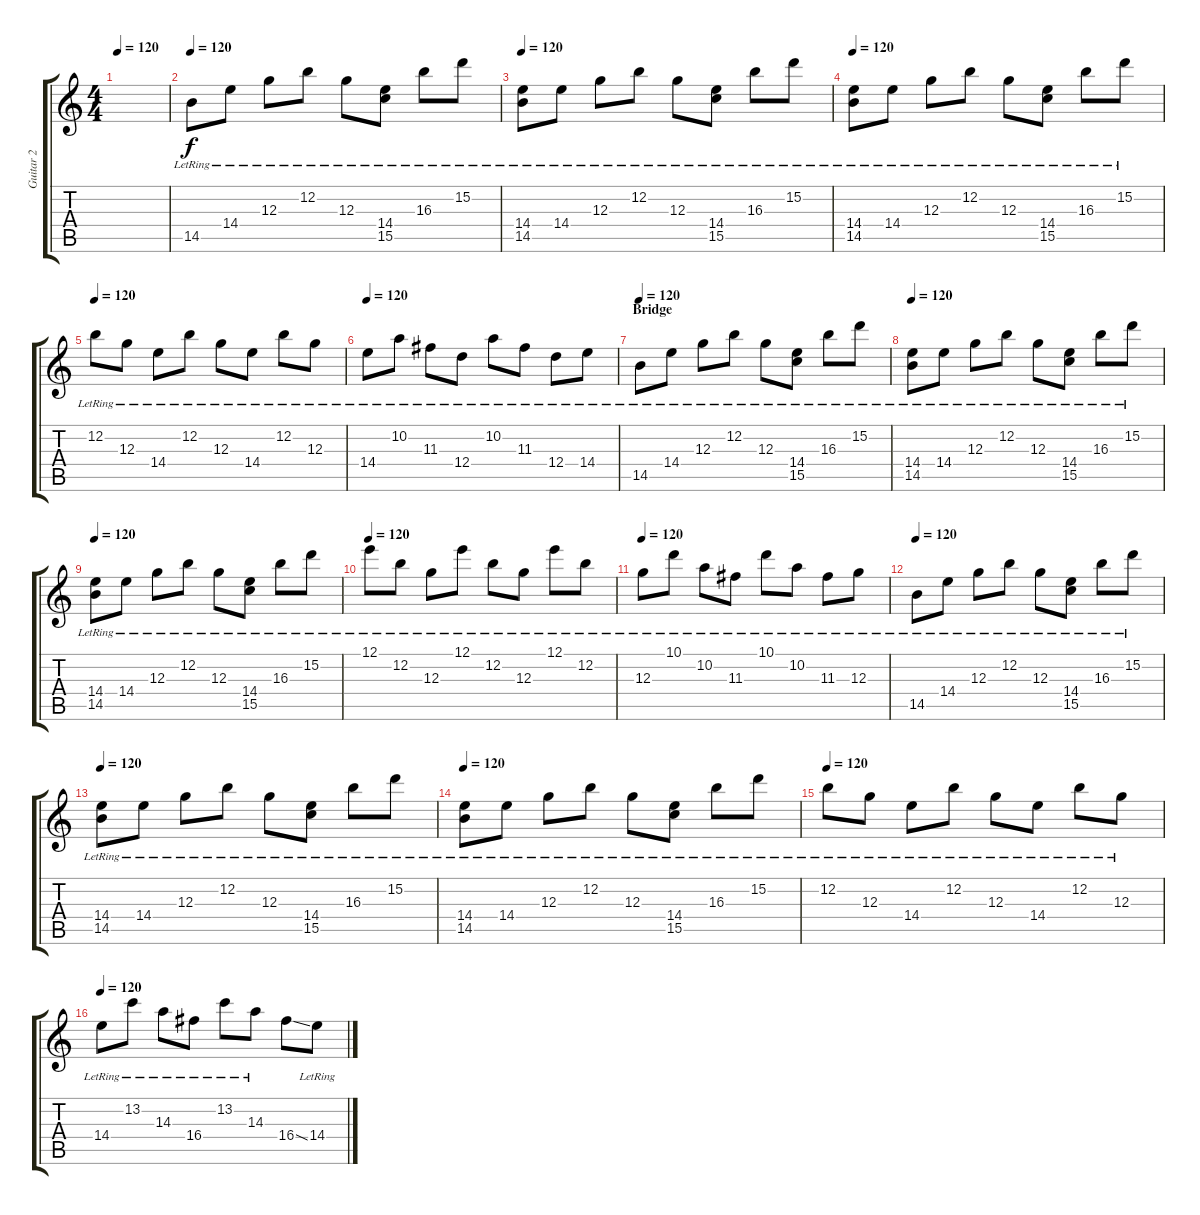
\track ("Guitar 2" "Guitar 2") {instrument electricguitarclean}
\staff {score tabs}
\tuning (E4 B3 G3 D3 A2 E2) {hide}
\ts (4 4)
\tempo 120
\clef g2
\ks c
|
\tempo 120
14.5{lr}.8 14.4{lr}.8 12.3{lr}.8 12.2{lr}.8 12.3{lr}.8 (14.4{lr} 15.5{lr}).8 16.3{lr}.8 15.2{lr}.8 |
\tempo 120
(14.4{lr} 14.5{lr}).8 14.4{lr}.8 12.3{lr}.8 12.2{lr}.8 12.3{lr}.8 (14.4{lr} 15.5{lr}).8 16.3{lr}.8 15.2{lr}.8 |
\tempo 120
(14.4{lr} 14.5{lr}).8 14.4{lr}.8 12.3{lr}.8 12.2{lr}.8 12.3{lr}.8 (14.4{lr} 15.5{lr}).8 16.3{lr}.8 15.2{lr}.8 |
\tempo 120
12.2{lr}.8 12.3{lr}.8 14.4{lr}.8 12.2{lr}.8 12.3{lr}.8 14.4{lr}.8 12.2{lr}.8 12.3{lr}.8 |
\tempo 120
14.4{lr}.8 10.2{lr}.8 11.3{lr}.8 12.4{lr}.8 10.2{lr}.8 11.3{lr}.8 12.4{lr}.8 14.4{lr}.8 |
\section ("" "Bridge")
\tempo 120
14.5{lr}.8{volume 16} 14.4{lr}.8 12.3{lr}.8 12.2{lr}.8 12.3{lr}.8 (14.4{lr} 15.5{lr}).8 16.3{lr}.8 15.2{lr}.8 |
\tempo 120
(14.4{lr} 14.5{lr}).8 14.4{lr}.8 12.3{lr}.8 12.2{lr}.8 12.3{lr}.8 (14.4{lr} 15.5{lr}).8 16.3{lr}.8 15.2{lr}.8 |
\tempo 120
(14.4{lr} 14.5{lr}).8 14.4{lr}.8 12.3{lr}.8 12.2{lr}.8 12.3{lr}.8 (14.4{lr} 15.5{lr}).8 16.3{lr}.8 15.2{lr}.8 |
\tempo 120
12.1{lr}.8 12.2{lr}.8 12.3{lr}.8 12.1{lr}.8 12.2{lr}.8 12.3{lr}.8 12.1{lr}.8 12.2{lr}.8 |
\tempo 120
12.3{lr}.8 10.1{lr}.8 10.2{lr}.8 11.3{lr}.8 10.1{lr}.8 10.2{lr}.8 11.3{lr}.8 12.3{lr}.8 |
\tempo 120
14.5{lr}.8 14.4{lr}.8 12.3{lr}.8 12.2{lr}.8 12.3{lr}.8 (14.4{lr} 15.5{lr}).8 16.3{lr}.8 15.2{lr}.8 |
\tempo 120
(14.4{lr} 14.5{lr}).8 14.4{lr}.8 12.3{lr}.8 12.2{lr}.8 12.3{lr}.8 (14.4{lr} 15.5{lr}).8 16.3{lr}.8 15.2{lr}.8 |
\tempo 120
(14.4{lr} 14.5{lr}).8 14.4{lr}.8 12.3{lr}.8 12.2{lr}.8 12.3{lr}.8 (14.4{lr} 15.5{lr}).8 16.3{lr}.8 15.2{lr}.8 |
\tempo 120
12.2{lr}.8 12.3{lr}.8 14.4{lr}.8 12.2{lr}.8 12.3{lr}.8 14.4{lr}.8 12.2{lr}.8 12.3{lr}.8 |
\tempo 120
14.4{lr}.8 13.2{lr}.8 14.3{lr}.8 16.4{lr}.8 13.2{lr}.8 14.3{lr}.8 16.4{ss}.8 14.4{lr}.8
